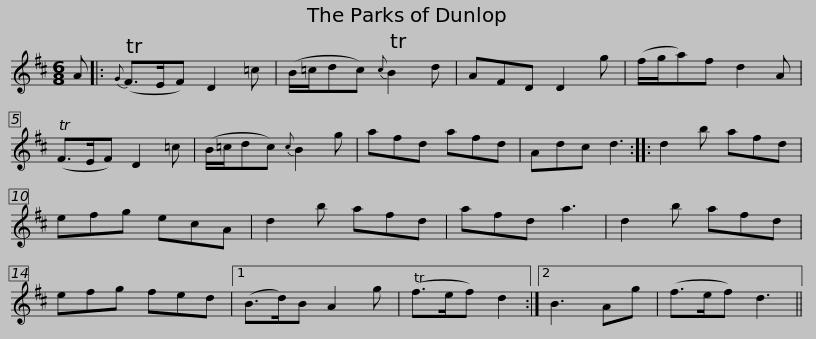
X:1
L:1/8
M:6/8
I:linebreak $
K:D
V:1 treble
V:1
 A |:{G} (TF>EF) D2 =c | (B/=c/dc){c} TB2 d | AFD D2 g | (f/g/a)f d2 A | %5
 (TF>EF) D2 =c | (B/=c/dc){c} B2 g |$ afd afd | Adc d3 :: d2 b afd | %10
 efg ecA | d2 b afd | afd a3 | d2 b afd | efg fed |1$ %15
 (B>d)B A2 g | (Tf>ef) d2 :|2 B3 Ag | (f>ef) d3 || %19
